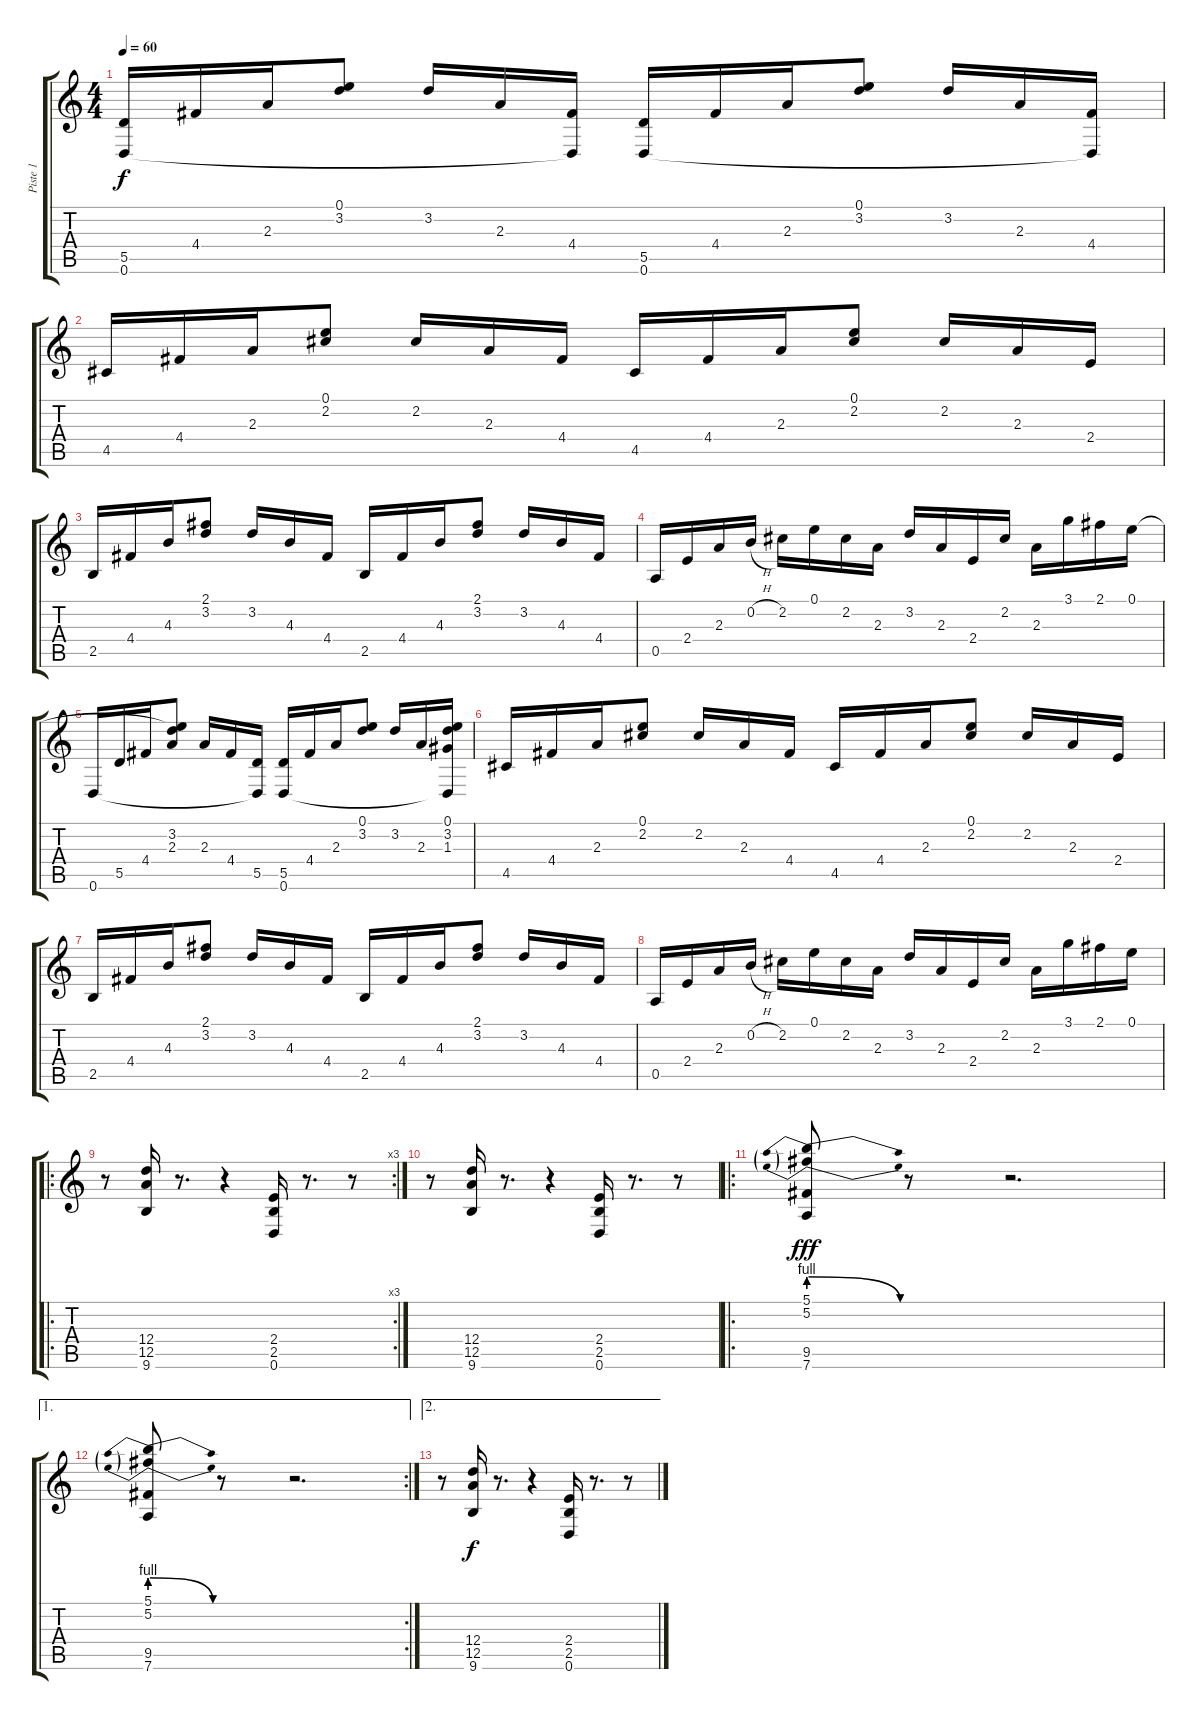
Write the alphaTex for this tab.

\track ("Piste 1" "Piste 1") {instrument acousticguitarnylon}
\staff {score tabs}
\tuning (E4 B3 G3 D3 A2 D2) {hide}
\ts (4 4)
\tempo 60
\clef g2
\ks c
(5.5 0.6).16{dy f instrument acousticguitarnylon} 4.4.16 2.3.16 (0.1 3.2).8 3.2.16 2.3.16 (4.4 0.6{t}).16 (5.5 0.6).16 4.4.16 2.3.16 (0.1 3.2).8 3.2.16 2.3.16 (4.4 0.6{t}).16 |
4.5.16 4.4.16 2.3.16 (0.1 2.2).8 2.2.16 2.3.16 4.4.16 4.5.16 4.4.16 2.3.16 (0.1 2.2).8 2.2.16 2.3.16 2.4.16 |
2.5.16 4.4.16 4.3.16 (2.1 3.2).8 3.2.16 4.3.16 4.4.16 2.5.16 4.4.16 4.3.16 (2.1 3.2).8 3.2.16 4.3.16 4.4.16 |
0.5.16 2.4.16 2.3.16 0.2{h}.16 2.2.16 0.1.16 2.2.16 2.3.16 3.2.16 2.3.16 2.4.16 2.2.16 2.3.16 3.1.16 2.1.16 0.1.16 |
0.6.16 5.5.16 4.4.16 (0.1{t} 3.2 2.3).8 2.3.16 4.4.16 (5.5 0.6{t}).16 (5.5 0.6).16 4.4.16 2.3.16 (0.1 3.2).8 3.2.16 2.3.16 (0.1 3.2 1.3 0.6{t}).16 |
4.5.16 4.4.16 2.3.16 (0.1 2.2).8 2.2.16 2.3.16 4.4.16 4.5.16 4.4.16 2.3.16 (0.1 2.2).8 2.2.16 2.3.16 2.4.16 |
2.5.16 4.4.16 4.3.16 (2.1 3.2).8 3.2.16 4.3.16 4.4.16 2.5.16 4.4.16 4.3.16 (2.1 3.2).8 3.2.16 4.3.16 4.4.16 |
0.5.16 2.4.16 2.3.16 0.2{h}.16 2.2.16 0.1.16 2.2.16 2.3.16 3.2.16 2.3.16 2.4.16 2.2.16 2.3.16 3.1.16 2.1.16 0.1.16 |
\ro
\rc 3
r.8{instrument trumpet} (12.4 12.5 9.6).16 r.8{d} r.4 (2.4 2.5 0.6).16 r.8{d} r.8 |
r.8 (12.4 12.5 9.6).16 r.8{d} r.4 (2.4 2.5 0.6).16 r.8{d} r.8 |
\ro
(5.1{be (prebendrelease 0 4 60 0)} 5.2{be (prebendrelease 0 4 60 0)} 9.5 7.6).8{dy fff instrument trumpet} r.8 r.2{d} |
\ae 1
\rc 2
(5.1{be (prebendrelease 0 4 60 0)} 5.2{be (prebendrelease 0 4 60 0)} 9.5 7.6).8 r.8 r.2{d} |
\ae 2
r.8 (12.4 12.5 9.6).16{dy f} r.8{d} r.4 (2.4 2.5 0.6).16 r.8{d} r.8
